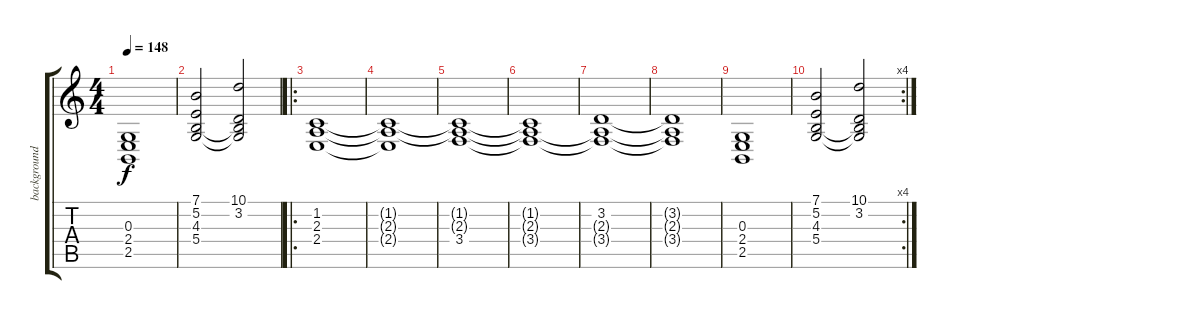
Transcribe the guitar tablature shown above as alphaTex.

\track ("background keyboard" "background") {instrument stringensemble1}
\staff {score tabs}
\tuning (E4 B3 G3 D3 A2 E2) {hide}
\ts (4 4)
\tempo 148
\clef g2
\ks c
(0.3 2.4 2.5).1{dy f} |
(7.1 5.2 4.3 5.4).2 (10.1 3.2 4.3{t} 5.4{t}).2 |
\ro
(1.2 2.3 2.4).1 |
(1.2{t} 2.3{t} 2.4{t}).1 |
(1.2{t} 2.3{t} 3.4).1 |
(1.2{t} 2.3{t} 3.4{t}).1 |
(3.2 2.3{t} 3.4{t}).1 |
(3.2{t} 2.3{t} 3.4{t}).1 |
(0.3 2.4 2.5).1 |
\rc 4
(7.1 5.2 4.3 5.4).2 (10.1 3.2 4.3{t} 5.4{t}).2
